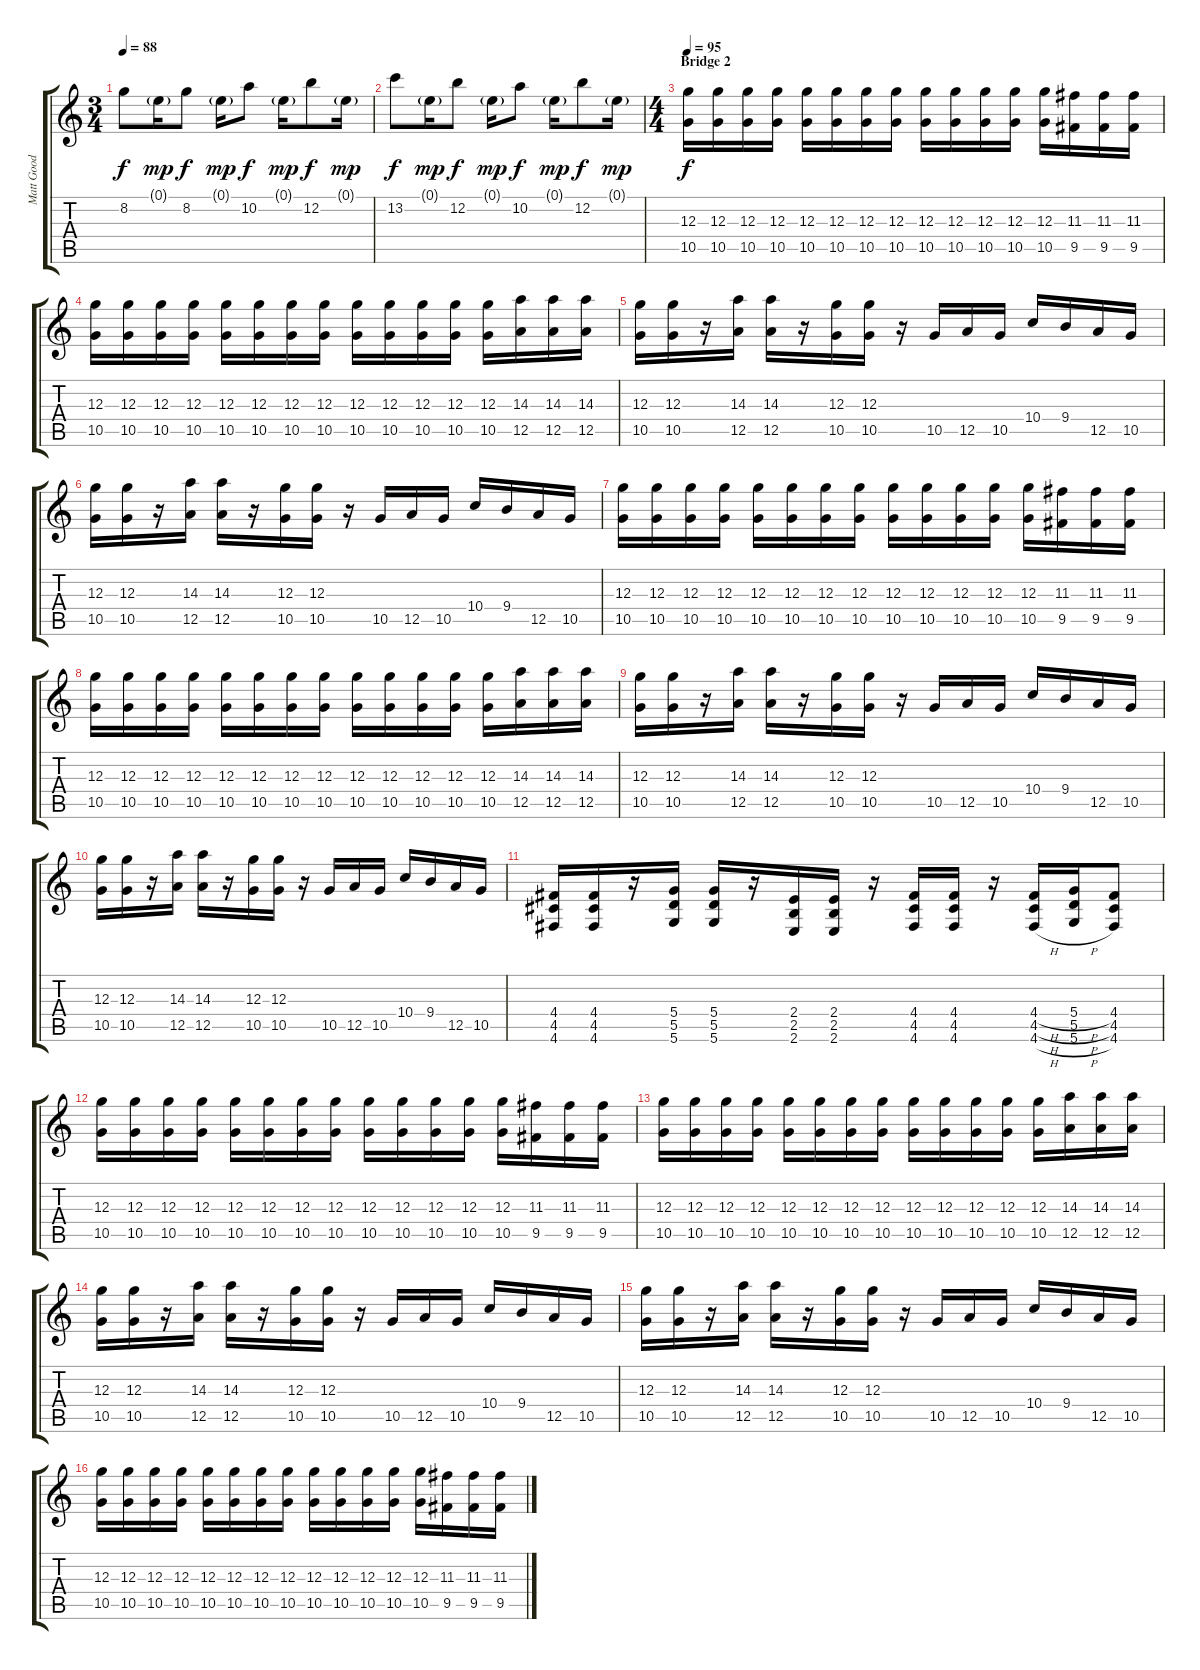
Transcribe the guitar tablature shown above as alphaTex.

\track ("Matt Good (Guitar)" "Matt Good ") {instrument distortionguitar}
\staff {score tabs}
\tuning (E4 B3 G3 D3 A2 D2) {hide}
\ts (3 4)
\tempo 88
\clef g2
\ks c
8.2.8{dy f} 0.1{g}.16{dy mp} 8.2.8{dy f} 0.1{g}.16{dy mp} 10.2.8{dy f} 0.1{g}.16{dy mp} 12.2.8{dy f} 0.1{g}.16{dy mp} |
13.2.8{dy f} 0.1{g}.16{dy mp} 12.2.8{dy f} 0.1{g}.16{dy mp} 10.2.8{dy f} 0.1{g}.16{dy mp} 12.2.8{dy f} 0.1{g}.16{dy mp} |
\ts (4 4)
\section ("" "Bridge 2")
\tempo 95
(12.3 10.5).16{dy f volume 13} (12.3 10.5).16 (12.3 10.5).16 (12.3 10.5).16 (12.3 10.5).16 (12.3 10.5).16 (12.3 10.5).16 (12.3 10.5).16 (12.3 10.5).16 (12.3 10.5).16 (12.3 10.5).16 (12.3 10.5).16 (12.3 10.5).16 (11.3 9.5).16 (11.3 9.5).16 (11.3 9.5).16 |
(12.3 10.5).16 (12.3 10.5).16 (12.3 10.5).16 (12.3 10.5).16 (12.3 10.5).16 (12.3 10.5).16 (12.3 10.5).16 (12.3 10.5).16 (12.3 10.5).16 (12.3 10.5).16 (12.3 10.5).16 (12.3 10.5).16 (12.3 10.5).16 (14.3 12.5).16 (14.3 12.5).16 (14.3 12.5).16 |
(12.3 10.5).16 (12.3 10.5).16 r.16 (14.3 12.5).16 (14.3 12.5).16 r.16 (12.3 10.5).16 (12.3 10.5).16 r.16 10.5.16 12.5.16 10.5.16 10.4.16 9.4.16 12.5.16 10.5.16 |
(12.3 10.5).16 (12.3 10.5).16 r.16 (14.3 12.5).16 (14.3 12.5).16 r.16 (12.3 10.5).16 (12.3 10.5).16 r.16 10.5.16 12.5.16 10.5.16 10.4.16 9.4.16 12.5.16 10.5.16 |
(12.3 10.5).16 (12.3 10.5).16 (12.3 10.5).16 (12.3 10.5).16 (12.3 10.5).16 (12.3 10.5).16 (12.3 10.5).16 (12.3 10.5).16 (12.3 10.5).16 (12.3 10.5).16 (12.3 10.5).16 (12.3 10.5).16 (12.3 10.5).16 (11.3 9.5).16 (11.3 9.5).16 (11.3 9.5).16 |
(12.3 10.5).16 (12.3 10.5).16 (12.3 10.5).16 (12.3 10.5).16 (12.3 10.5).16 (12.3 10.5).16 (12.3 10.5).16 (12.3 10.5).16 (12.3 10.5).16 (12.3 10.5).16 (12.3 10.5).16 (12.3 10.5).16 (12.3 10.5).16 (14.3 12.5).16 (14.3 12.5).16 (14.3 12.5).16 |
(12.3 10.5).16 (12.3 10.5).16 r.16 (14.3 12.5).16 (14.3 12.5).16 r.16 (12.3 10.5).16 (12.3 10.5).16 r.16 10.5.16 12.5.16 10.5.16 10.4.16 9.4.16 12.5.16 10.5.16 |
(12.3 10.5).16 (12.3 10.5).16 r.16 (14.3 12.5).16 (14.3 12.5).16 r.16 (12.3 10.5).16 (12.3 10.5).16 r.16 10.5.16 12.5.16 10.5.16 10.4.16 9.4.16 12.5.16 10.5.16 |
(4.4 4.5 4.6).16{volume 9} (4.4 4.5 4.6).16 r.16 (5.4 5.5 5.6).16 (5.4 5.5 5.6).16 r.16 (2.4 2.5 2.6).16 (2.4 2.5 2.6).16 r.16 (4.4 4.5 4.6).16 (4.4 4.5 4.6).16 r.16 (4.4{h} 4.5{h} 4.6{h}).16 (5.4{h} 5.5{h} 5.6{h}).16 (4.4 4.5 4.6).8 |
(12.3 10.5).16{volume 13} (12.3 10.5).16 (12.3 10.5).16 (12.3 10.5).16 (12.3 10.5).16 (12.3 10.5).16 (12.3 10.5).16 (12.3 10.5).16 (12.3 10.5).16 (12.3 10.5).16 (12.3 10.5).16 (12.3 10.5).16 (12.3 10.5).16 (11.3 9.5).16 (11.3 9.5).16 (11.3 9.5).16 |
(12.3 10.5).16 (12.3 10.5).16 (12.3 10.5).16 (12.3 10.5).16 (12.3 10.5).16 (12.3 10.5).16 (12.3 10.5).16 (12.3 10.5).16 (12.3 10.5).16 (12.3 10.5).16 (12.3 10.5).16 (12.3 10.5).16 (12.3 10.5).16 (14.3 12.5).16 (14.3 12.5).16 (14.3 12.5).16 |
(12.3 10.5).16 (12.3 10.5).16 r.16 (14.3 12.5).16 (14.3 12.5).16 r.16 (12.3 10.5).16 (12.3 10.5).16 r.16 10.5.16 12.5.16 10.5.16 10.4.16 9.4.16 12.5.16 10.5.16 |
(12.3 10.5).16 (12.3 10.5).16 r.16 (14.3 12.5).16 (14.3 12.5).16 r.16 (12.3 10.5).16 (12.3 10.5).16 r.16 10.5.16 12.5.16 10.5.16 10.4.16 9.4.16 12.5.16 10.5.16 |
(12.3 10.5).16 (12.3 10.5).16 (12.3 10.5).16 (12.3 10.5).16 (12.3 10.5).16 (12.3 10.5).16 (12.3 10.5).16 (12.3 10.5).16 (12.3 10.5).16 (12.3 10.5).16 (12.3 10.5).16 (12.3 10.5).16 (12.3 10.5).16 (11.3 9.5).16 (11.3 9.5).16 (11.3 9.5).16
